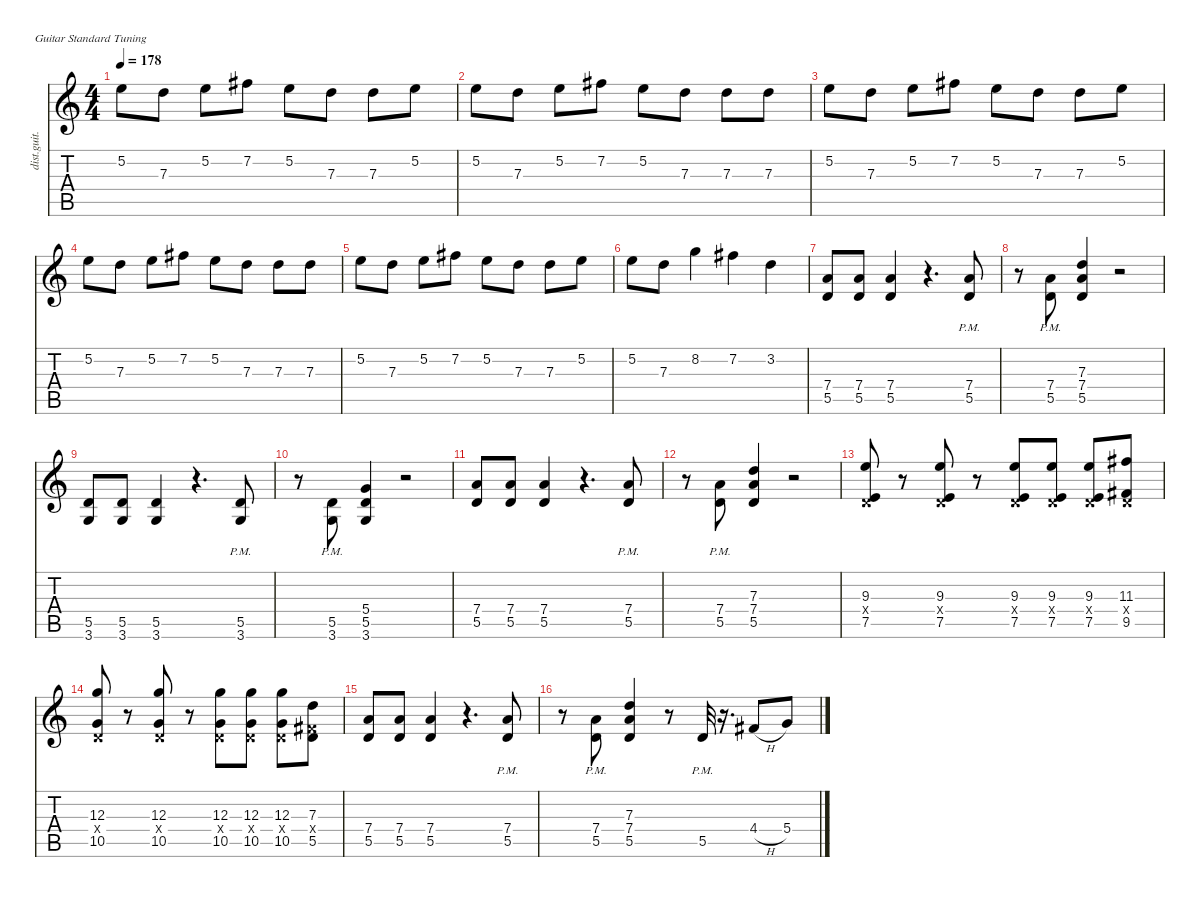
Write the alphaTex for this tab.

\defaultSystemsLayout 4
\hideDynamics
\bracketExtendMode nobrackets
\otherSystemsTrackNameOrientation horizontal
\track ("Lead Guitar" "dist.guit.") {mute instrument distortionguitar}
\staff {score tabs}
\tuning (E4 B3 G3 D3 A2 E2)
\ts (4 4)
\tempo 178
\clef g2
\ks c
5.2.8{dy f beam Down} 7.3.8{beam Down} 5.2.8{beam Down} 7.2{acc #}.8{beam Down} 5.2.8{beam Down} 7.3.8{beam Down} 7.3.8{beam Down} 5.2.8{beam Down} |
5.2.8{beam Down} 7.3.8{beam Down} 5.2.8{beam Down} 7.2{acc #}.8{beam Down} 5.2.8{beam Down} 7.3.8{beam Down} 7.3.8{beam Down} 7.3.8{beam Down} |
5.2.8{beam Down} 7.3.8{beam Down} 5.2.8{beam Down} 7.2{acc #}.8{beam Down} 5.2.8{beam Down} 7.3.8{beam Down} 7.3.8{beam Down} 5.2.8{beam Down} |
5.2.8{beam Down} 7.3.8{beam Down} 5.2.8{beam Down} 7.2{acc #}.8{beam Down} 5.2.8{beam Down} 7.3.8{beam Down} 7.3.8{beam Down} 7.3.8{beam Down} |
5.2.8{beam Down} 7.3.8{beam Down} 5.2.8{beam Down} 7.2{acc #}.8{beam Down} 5.2.8{beam Down} 7.3.8{beam Down} 7.3.8{beam Down} 5.2.8{beam Down} |
5.2.8{beam Down} 7.3.8{beam Down} 8.2.4{beam Down} 7.2{acc #}.4{beam Down} 3.2.4{beam Down} |
(7.4 5.5).8{beam Up} (7.4 5.5).8{beam Up} (7.4 5.5).4{beam Up} r.4{d beam Up} (7.4{pm} 5.5{pm}).8{beam Up} |
r.8{beam Down} (7.4{pm} 5.5{pm}).8{beam Up} (7.3 7.4 5.5).4{beam Up} r.2{beam Up} |
(5.5 3.6).8{beam Up} (5.5 3.6).8{beam Up} (5.5 3.6).4{beam Up} r.4{d beam Up} (5.5{pm} 3.6{pm}).8{beam Up} |
r.8{beam Down} (5.5{pm} 3.6{pm}).8{beam Up} (5.4 5.5 3.6).4{beam Up} r.2{beam Up} |
(7.4 5.5).8{beam Up} (7.4 5.5).8{beam Up} (7.4 5.5).4{beam Up} r.4{d beam Up} (7.4{pm} 5.5{pm}).8{beam Up} |
r.8{beam Down} (7.4{pm} 5.5{pm}).8{beam Up} (7.3 7.4 5.5).4{beam Up} r.2{beam Up} |
(9.3 0.4{x} 7.5).8{beam Up} r.8{beam Up} (9.3 0.4{x} 7.5).8{beam Up} r.8{beam Up} (9.3 0.4{x} 7.5).8{beam Up} (9.3 0.4{x} 7.5).8{beam Up} (9.3 0.4{x} 7.5).8{beam Up} (11.3{acc #} 0.4{x} 9.5{acc #}).8{beam Up} |
(12.3 0.4{x} 10.5).8{beam Up} r.8{beam Up} (12.3 0.4{x} 10.5).8{beam Up} r.8{beam Up} (12.3 0.4{x} 10.5).8{beam Down} (12.3 0.4{x} 10.5).8{beam Down} (12.3 0.4{x} 10.5).8{beam Down} (7.3 4.4{x acc #} 5.5).8{beam Down} |
(7.4 5.5).8{beam Up} (7.4 5.5).8{beam Up} (7.4 5.5).4{beam Up} r.4{d beam Up} (7.4{pm} 5.5{pm}).8{beam Up} |
r.8{beam Down} (7.4{pm} 5.5{pm}).8{beam Up} (7.3 7.4 5.5).4{beam Up} r.8{beam Up} 5.5{pm}.32{beam Up} r.16{d beam Up} 4.4{h acc #}.8{beam Up} 5.4.8{beam Up}
